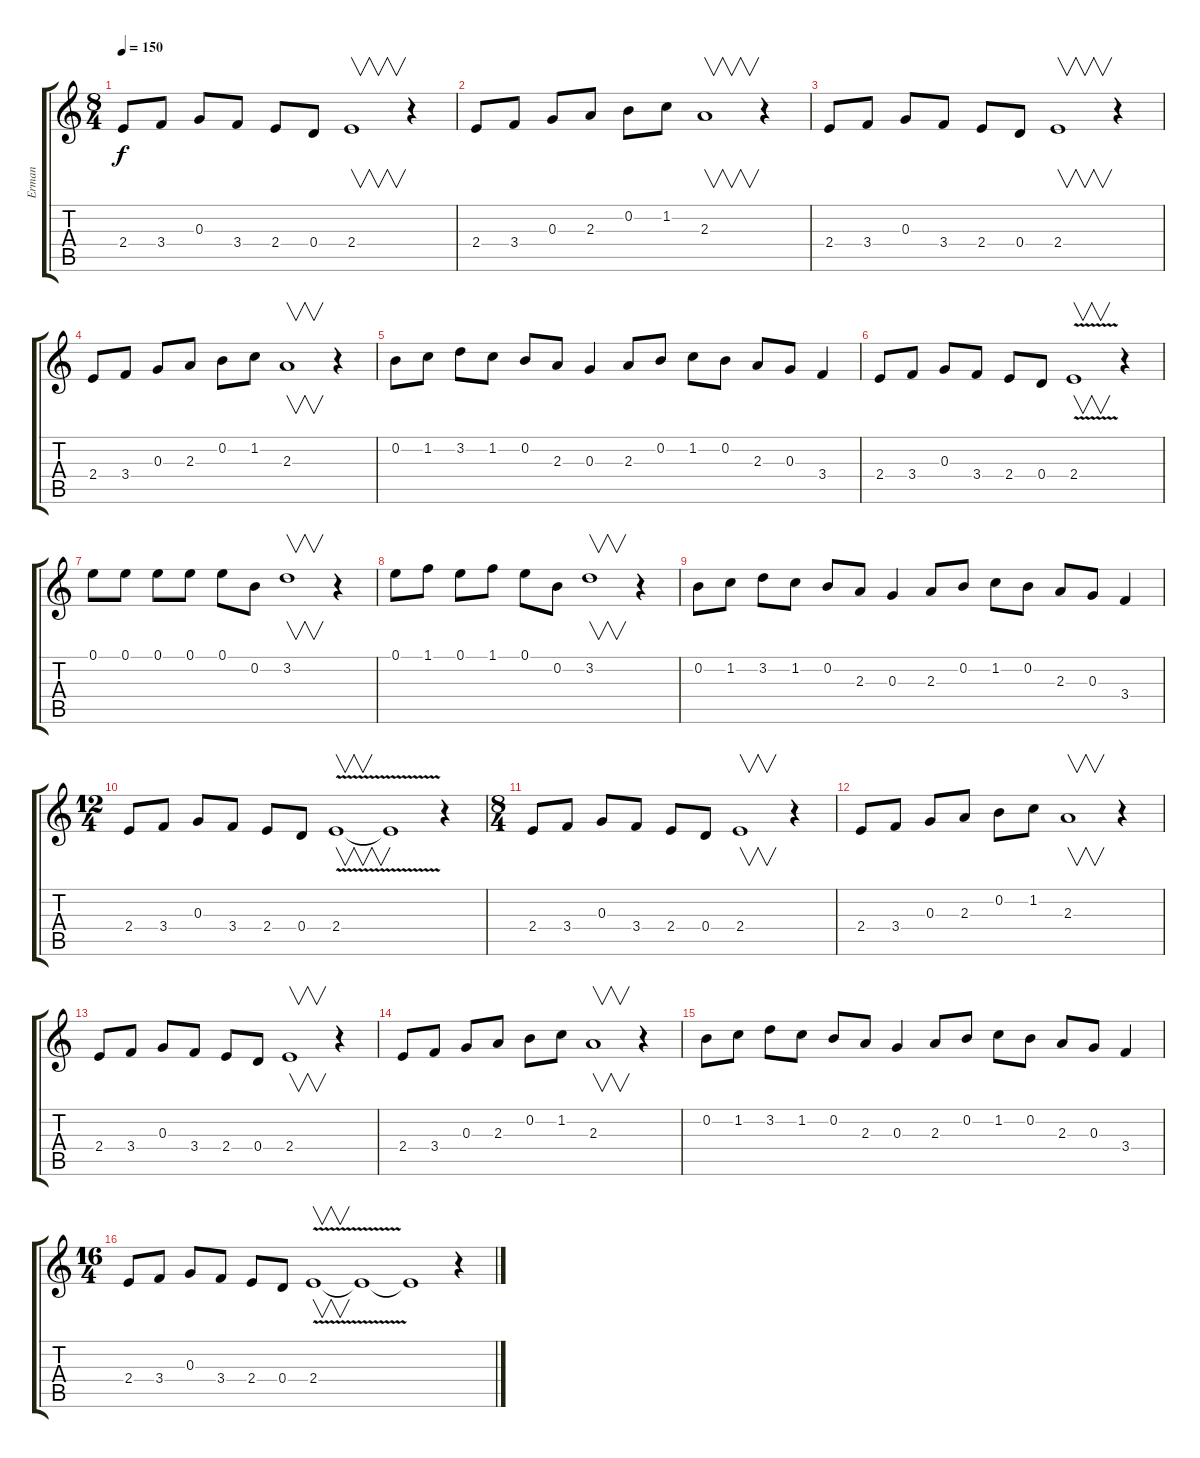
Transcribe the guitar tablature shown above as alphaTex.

\track ("Erman" "Erman") {instrument distortionguitar}
\staff {score tabs}
\tuning (E4 B3 G3 D3 A2 E2) {hide}
\ts (8 4)
\tempo 150
\clef g2
\ks c
2.4.8{dy f instrument distortionguitar} 3.4.8 0.3.8 3.4.8 2.4.8 0.4.8 2.4.1{v} r.4 |
2.4.8 3.4.8 0.3.8 2.3.8 0.2.8 1.2.8 2.3.1{v} r.4 |
2.4.8 3.4.8 0.3.8 3.4.8 2.4.8 0.4.8 2.4.1{v} r.4 |
2.4.8 3.4.8 0.3.8 2.3.8 0.2.8 1.2.8 2.3.1{v} r.4 |
0.2.8 1.2.8 3.2.8 1.2.8 0.2.8 2.3.8 0.3.4 2.3.8 0.2.8 1.2.8 0.2.8 2.3.8 0.3.8 3.4.4 |
2.4.8 3.4.8 0.3.8 3.4.8 2.4.8 0.4.8 2.4{v}.1{v} r.4 |
0.1.8 0.1.8 0.1.8 0.1.8 0.1.8 0.2.8 3.2.1{v} r.4 |
0.1.8 1.1.8 0.1.8 1.1.8 0.1.8 0.2.8 3.2.1{v} r.4 |
0.2.8 1.2.8 3.2.8 1.2.8 0.2.8 2.3.8 0.3.4 2.3.8 0.2.8 1.2.8 0.2.8 2.3.8 0.3.8 3.4.4 |
\ts (12 4)
2.4.8 3.4.8 0.3.8 3.4.8 2.4.8 0.4.8 2.4{v}.1{v} 2.4{t}.1 r.4 |
\ts (8 4)
2.4.8 3.4.8 0.3.8 3.4.8 2.4.8 0.4.8 2.4.1{v} r.4 |
2.4.8 3.4.8 0.3.8 2.3.8 0.2.8 1.2.8 2.3.1{v} r.4 |
2.4.8 3.4.8 0.3.8 3.4.8 2.4.8 0.4.8 2.4.1{v} r.4 |
2.4.8 3.4.8 0.3.8 2.3.8 0.2.8 1.2.8 2.3.1{v} r.4 |
0.2.8 1.2.8 3.2.8 1.2.8 0.2.8 2.3.8 0.3.4 2.3.8 0.2.8 1.2.8 0.2.8 2.3.8 0.3.8 3.4.4 |
\ts (16 4)
2.4.8 3.4.8 0.3.8 3.4.8 2.4.8 0.4.8 2.4{v}.1{v} 2.4{t}.1 2.4{t}.1 r.4
